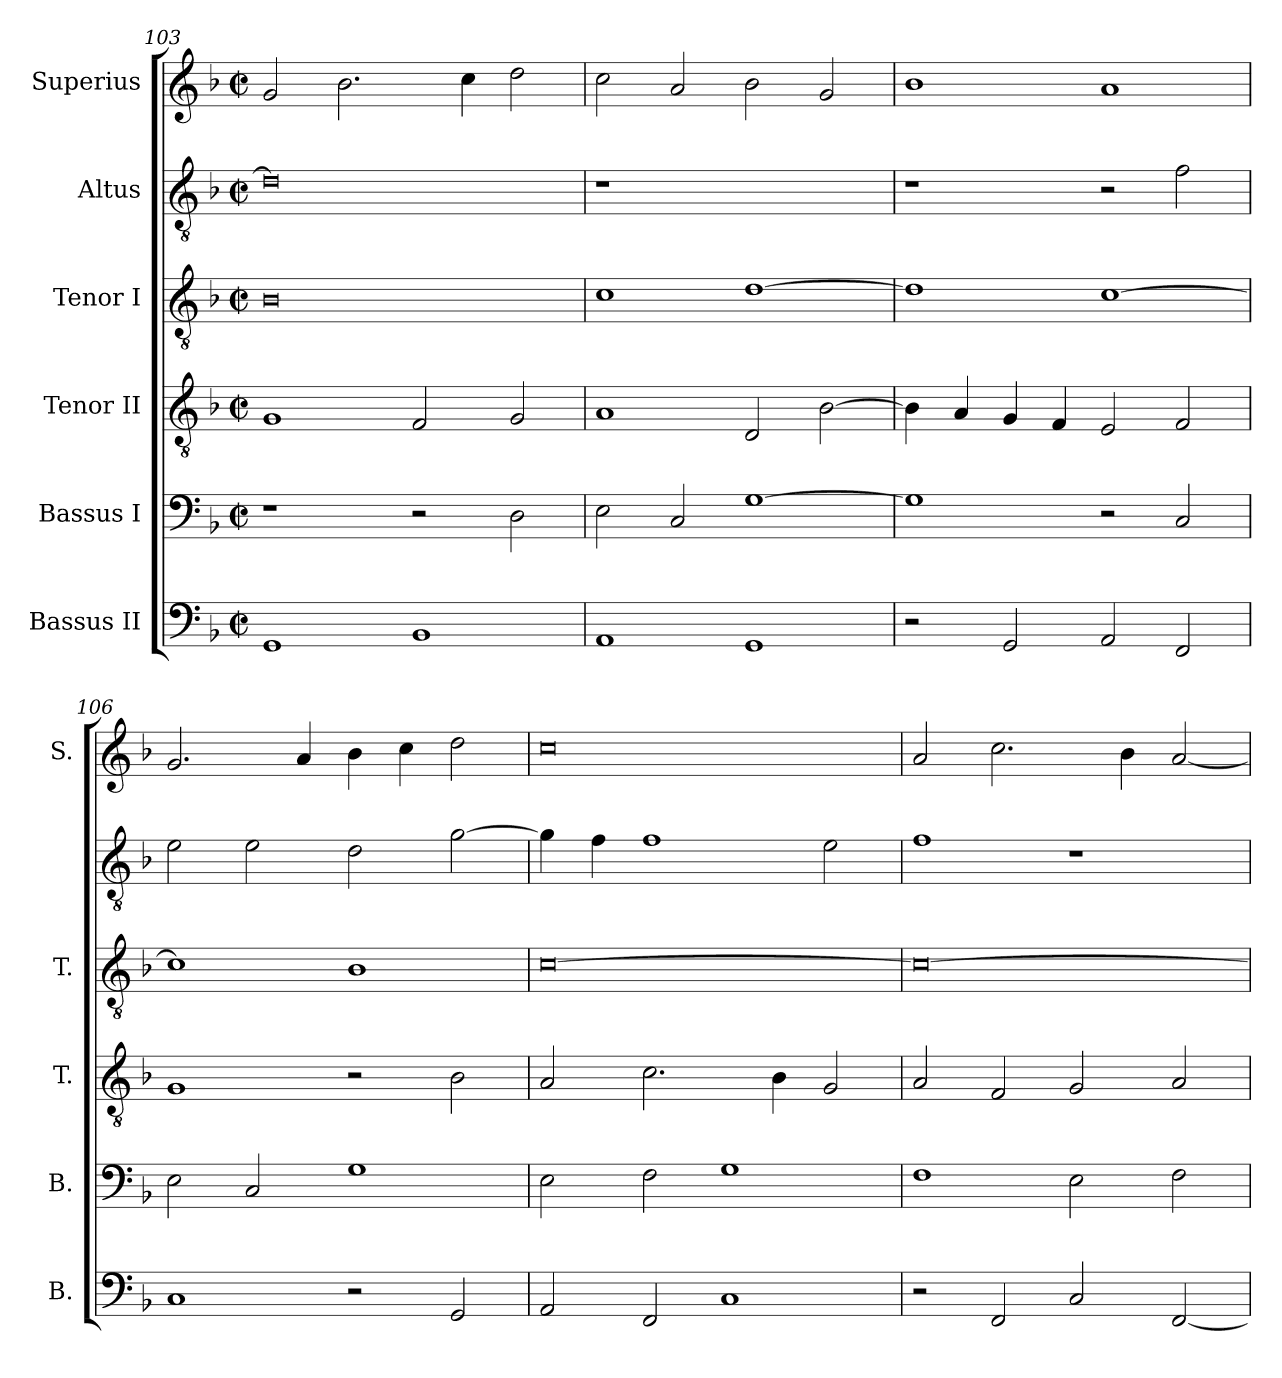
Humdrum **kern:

**kern	**kern	**kern	**kern	**kern	**kern
*part6	*part5	*part4	*part3	*part2	*part1
*staff6	*staff5	*staff4	*staff3	*staff2	*staff1
*I"Bassus II	*I"Bassus I	*I"Tenor II	*I"Tenor I	*I"Altus	*I"Superius
*I'B.	*I'B.	*I'T.	*I'T.	*	*I'S.
*clefF4	*clefF4	*clefGv2	*clefGv2	*clefGv2	*clefG2
*	*	*ITrd7c12	*ITrd7c12	*ITrd7c12	*
*k[b-]	*k[b-]	*k[b-]	*k[b-]	*k[b-]	*k[b-]
*F:	*F:	*F:	*F:	*F:	*F:
*M2/2	*M2/2	*M2/2	*M2/2	*M2/2	*M2/2
*met(c|)	*met(c|)	*met(c|)	*met(c|)	*met(c|)	*met(c|)
=103	=103	=103	=103	=103	=103
1GGi	1r	1GGi	0BB-i	0Di]	2gi/
.	.	.	.	.	2.b-i\
1BB-i	2r	2FFi/	.	.	.
.	.	.	.	.	4cci\
.	2Di\	2GGi/	.	.	2ddi\
=104	=104	=104	=104	=104	=104
!	!	!	!	!LO:N:vis=1	!
1AAi	2Ei\	1AAi	1Ci	1r	2cci\
.	2Ci/	.	.	.	2ai/
1GGi	[>1Gi	2DDi/	[>1Di	1ryy	2b-i\
.	.	[>2BB-i\	.	.	2gi/
=105	=105	=105	=105	=105	=105
2r	1Gi]	4BB-i\]	1Di]	1r	1b-i
.	.	4AAi/	.	.	.
2GGi/	.	4GGi/	.	.	.
.	.	4FFi/	.	.	.
2AAi/	2r	2EEi/	[>1Ci	2r	1ai
2FFi/	2Ci/	2FFi/	.	2Fi\	.
!!LO:LB:g=z
=106	=106	=106	=106	=106	=106
1Ci	2Ei\	1GGi	1Ci]	2Ei\	2.gi/
.	2Ci/	.	.	2Ei\	.
.	.	.	.	.	4ai/
2r	1Gi	2r	1BB-i	2Di\	4b-i\
.	.	.	.	.	4cci\
2GGi/	.	2BB-i\	.	[>2Gi\	2ddi\
=107	=107	=107	=107	=107	=107
2AAi/	2Ei\	2AAi/	[>0Ci	4Gi\]	0cci
.	.	.	.	4Fi\	.
2FFi/	2Fi\	2.Ci\	.	1Fi	.
1Ci	1Gi	.	.	.	.
.	.	4BB-i\	.	.	.
.	.	2GGi/	.	2Ei\	.
=108	=108	=108	=108	=108	=108
2r	1Fi	2AAi/	0Ci_>	1Fi	2ai/
2FFi/	.	2FFi/	.	.	2.cci\
2Ci/	2Ei\	2GGi/	.	1r	.
.	.	.	.	.	4b-i\
[<2FFi/	2Fi\	2AAi/	.	.	[<2ai/
=	=	=	=	=	=
*-	*-	*-	*-	*-	*-
